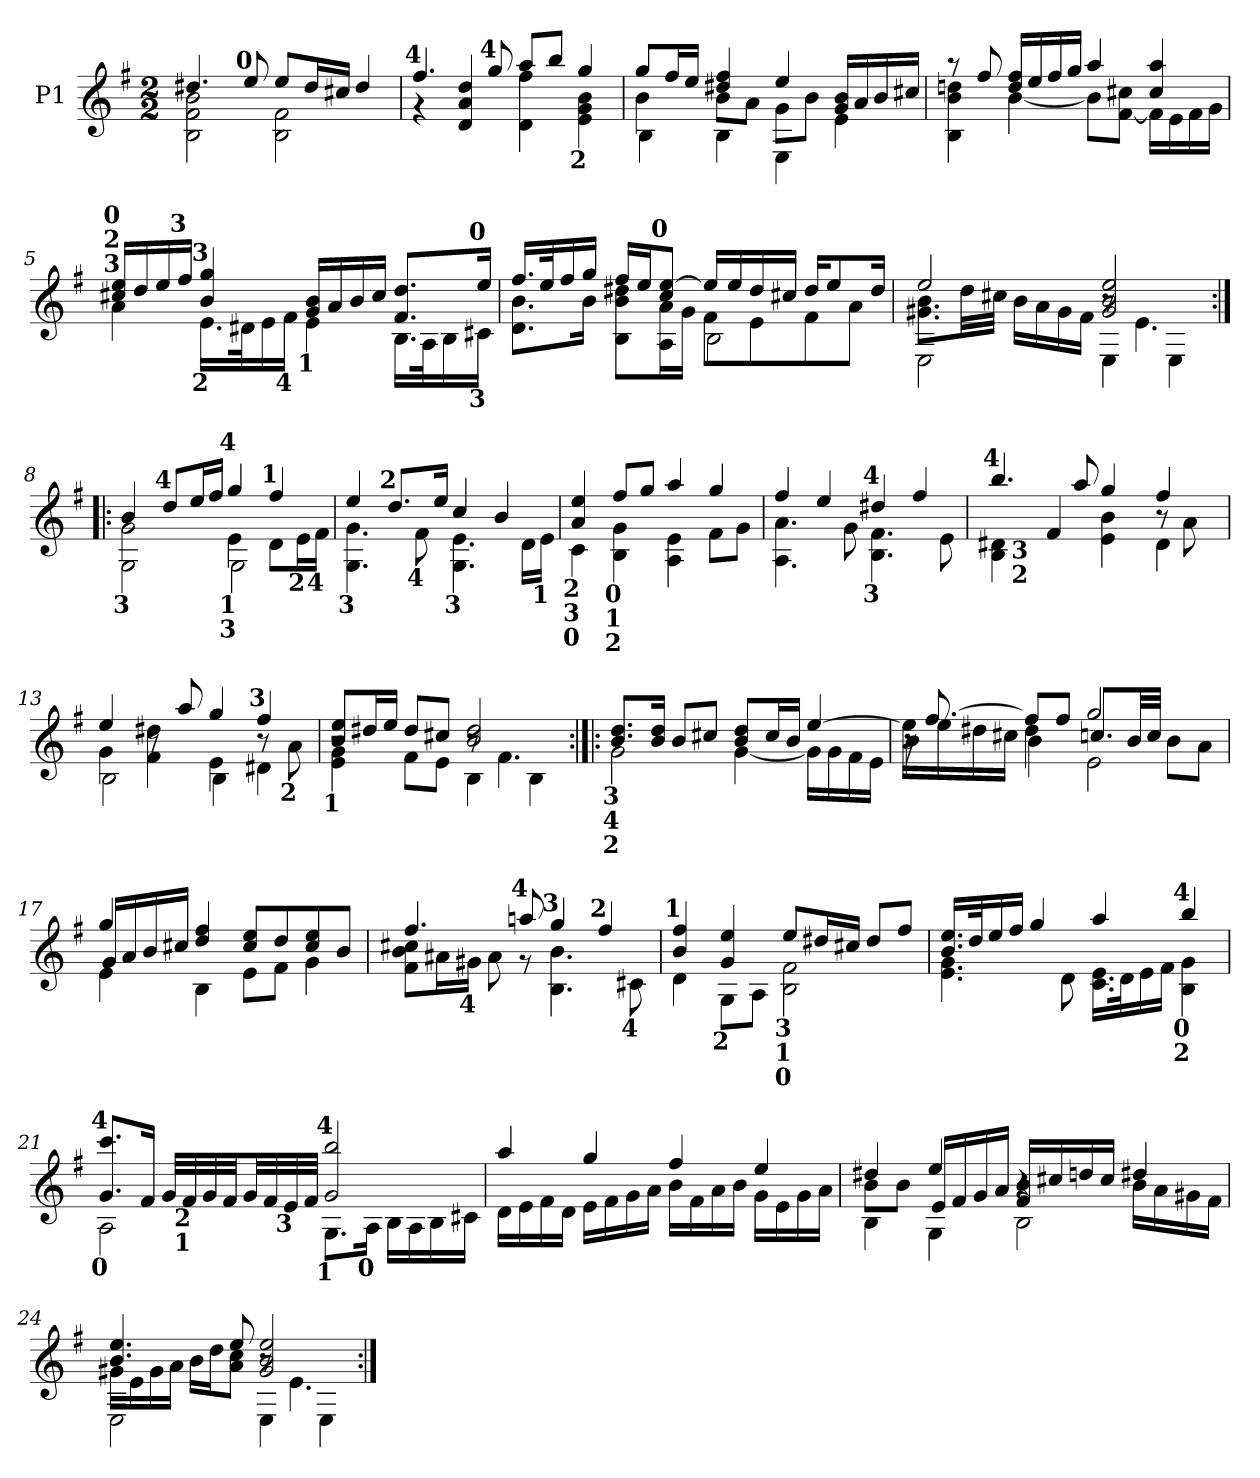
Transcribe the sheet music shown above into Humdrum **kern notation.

**kern
*part1
*staff1
*I"P1
!!LO:PB:g=z
*clefG2
*ITrd7c12
*k[f#]
*e:
*M2/2
*MM60
=1
*^
4.d#Xi/	2BBi\ 2F#i 2Bi
!LO:TX:a:B:cj:t=0	!
8ei/	.
8ei/L	2BBi\ 2F#i
16d#i/L	.
16c#Xi/JJ	.
4d#i/	.
=2	=2
!LO:TX:a:B:cj:t=4	!
4.f#i/	4r
.	4Di/ 4Ai 4di
!LO:TX:a:B:cj:t=4	!
8gi/	.
8ai/L	4Di\ 4f#i
8bi/J	.
!LO:TX:b:B:cj:t=2	!
4gi/	4Ei\ 4Gi 4Bi
=3	=3
*	*^
8gi/L	4Bi\	4BBi\
16f#i/L	.	.
16ei/JJ	.	.
4d#Xi/ 4f#i	8Bi\L	4BBi\
.	8Ai\J	.
4ei/	8Gi\L	4EEi\
.	8Bi\J	.
16Gi/ 16BiLL	4Ei\	4ryy
16Ai/	.	.
16Bi/	.	.
16c#Xi/JJ	.	.
*	*v	*v
!!LO:LB:g=z
=4	=4
8r	4BBi\ 4Bi 4dni
8f#i/	.
16di/ 16f#iLL	[<4Bi\
16ei/	.
16f#i/	.
16gi/JJ	.
4ai/	8Bi\L]
.	[<8F#i\ 8c#XiJ
4c#i/ 4ai	16F#i\LL]
.	16Ei\
.	16F#i\
.	16Gi\JJ
=5	=5
!LO:TX:a:B:cj:t=3	!
!LO:TX:a:B:cj:t=2	!
!LO:TX:a:B:cj:t=0	!
16c#Xi/ 16eiLL	4Ai\
16di/	.
16ei/	.
!LO:TX:a:B:cj:t=3	!
16f#i/JJ	.
!LO:TX:b:B:cj:t=2	!
!LO:TX:a:B:cj:t=3	!
4Bi/ 4gi	16.Ei\LL
.	32D#Xi\k
.	16Ei\
!	!LO:TX:b:B:cj:t=4
.	16F#i\JJ
!LO:TX:b:B:cj:t=1	!
16Gi/ 16BiLL	4Ei\
16Ai/	.
16Bi/	.
16c#i/JJ	.
8.F#i/ 8.diL	16.BBi\LL
.	32AAi\k
.	16BBi\
!LO:TX:a:B:cj:t=0	!
!LO:TX:b:B:cj:t=3	!
16ei/Jk	16C#Xi\JJ
!!LO:LB:g=z	!!
=6	=6
*	*^
16.f#i/LL	8.Di\ 8.BiL	2ryy
32ei/k	.	.
16f#i/	.	.
16gi/JJ	16Bi\Jk	.
16f#i/LL	8BBi\ 8Bi 8d#XiL	.
16ei/J	.	.
!LO:TX:a:B:cj:t=0	!	!
8ci/ [>8eiJ	16AAi\ 16AiL	.
.	16Gi\JJ	.
16ei/LL]	8F#i\L	2BBi\
16ei/	.	.
16d#i/	8Ei\	.
16c#Xi/JJ	.	.
16d#i/KL	8F#i\	.
8ei/	.	.
.	8Ai\J	.
16d#i/Jk	.	.
=7	=7	=7
2ei/	8.G#Xi\ 8.BiL	2EEi\
.	32di\LL	.
.	32c#Xi\JJJ	.
.	16Bi\LL	.
.	16Ai\	.
.	16G#i\	.
.	16F#i\JJ	.
2G#i/ 2Bi 2ei	8r	4EEi\
.	4.Ei\	.
.	.	4EEi\
=8:|!|:	=8:|!|:	=8:|!|:
!LO:TX:b:B:cj:t=3	!	!
4Bi/	2Gi\	2GGi\
!LO:TX:a:B:cj:t=4	!	!
8di/L	.	.
16ei/L	.	.
16f#i/JJ	.	.
!LO:TX:b:B:cj:t=1	!	!
!LO:TX:b:B:cj:t=3	!	!
!LO:TX:a:B:cj:t=4	!	!
4gi/	4Ei\	2GGi\
!LO:TX:a:B:cj:t=1	!	!
4f#i/	8Di\L	.
!	!LO:TX:b:B:cj:t=2	!
.	16Ei\L	.
!	!LO:TX:b:B:cj:t=4	!
.	16F#i\JJ	.
*	*v	*v
!!LO:LB:g=z
=9	=9
!LO:TX:b:B:cj:t=3	!
4ei/	4.GGi\ 4.Gi
!LO:TX:a:B:cj:t=2	!
8.di/L	.
!	!LO:TX:b:B:cj:t=4
.	8F#i\
16ei/Jk	.
!LO:TX:b:B:cj:t=3	!
4ci/	4.GGi\ 4.Ei
4Bi/	.
.	16Di\LL
!	!LO:TX:b:B:cj:t=1
.	16Ei\JJ
=10	=10
!LO:TX:b:B:cj:t=2	!
!LO:TX:b:B:cj:t=3	!
!LO:TX:b:B:cj:t=0	!
4Ai/ 4ei	4Ci\
!LO:TX:b:B:cj:t=0	!
!LO:TX:b:B:cj:t=1	!
!LO:TX:b:B:cj:t=2	!
8f#i/L	4BBi\ 4Gi
8gi/J	.
4ai/	4AAi\ 4Ei
4gi/	8F#i\L
.	8Gi\J
=11	=11
4f#i/	4.AAi\ 4.Ai
4ei/	.
.	8Gi\
!LO:TX:b:B:cj:t=3	!
!LO:TX:a:B:cj:t=4	!
4d#Xi/	4.BBi\ 4.F#i
4f#i/	.
.	8Ei\
=12	=12
*	*^
!LO:TX:a:B:cj:t=4	!	!
*	*	*^
4.bi/	4BBi\ 4D#Xi	2.ryy	8ryy
.	.	.	1024ryy
!	!	!	!LO:TX:b:B:cj:t=3
!	!	!	!LO:TX:b:B:cj:t=2
.	.	.	2ryy
.	4F#i/	.	.
8ai/	.	.	.
4gi/	4Ei\ 4Bi	.	.
.	.	.	4ryy
4f#i/	8r	4D#i\	.
.	8Ai\	.	.
.	.	.	16ryy
.	.	.	32ryy
.	.	.	64ryy
.	.	.	128...ryy
*	*	*v	*v
=13	=13	=13
4ei/	4Gi\	2BBi\
8r	4F#i\ 4d#Xi	.
8ai/	.	.
4gi/	4Ei\	4BBi\
!LO:TX:a:B:cj:t=3	!	!
4f#i/	8r	4D#Xi\
!	!LO:TX:b:B:cj:t=2	!
.	8Ai\	.
!!LO:LB:g=z	!!	!!
=14	=14	=14
!LO:TX:b:B:cj:t=1	!	!
8Bi/ 8eiL	4Ei\ 4Gi	2r
16d#Xi/L	.	.
16ei/JJ	.	.
8d#i/L	8F#i\L	.
8c#Xi/J	8Ei\J	.
2Bi/ 2d#i	8r	4BBi\
.	4.F#i\	.
.	.	4BBi\
=15:|!|:	=15:|!|:	=15:|!|:
!LO:TX:b:B:cj:t=3	!	!
!LO:TX:b:B:cj:t=4	!	!
!LO:TX:b:B:cj:t=2	!	!
*	*v	*v
8.Bi/ 8.diL	2Gi\
16Bi/ 16diJk	.
8Bi/L	.
8c#Xi/J	.
8Bi/ 8diL	[<4Gi\
16c#i/L	.
16Bi/JJ	.
[>4ei/	16Gi\LL]
.	16Gi\
.	16F#i\
.	16Ei\JJ
=16	=16
*	*^
16r	16ei\LL]	4Bi\
[>8.f#i/	16ei\	.
.	16d#Xi\	.
.	16c#Xi\JJ	.
8f#i/L]	4d#i\	4Bi\
8f#i/J	.	.
2gi/	8.cni/L	2Ei\
.	32Bi/LL	.
.	32ci/JJJ	.
.	8Bi\L	.
.	8Ai\J	.
!!LO:LB:g=z	!!	!!
=17	=17	=17
*	*	*^
4gi/	16Gi/LL	4ryy	4Ei\
.	16Ai/	.	.
.	16Bi/	.	.
.	16c#Xi/JJ	.	.
4di/ 4f#i	4BBi\	4ryy	2.ryy
8c#i/ 8eiL	8Ei\L	2ryy	.
8di/	8F#i\J	.	.
8c#i/ 8ei	4Gi\	.	.
8Bi/J	.	.	.
*	*v	*v	*v
=18	=18
4.f#i/	8F#i\ 8Bi 8c#XiL
.	16A#Xi\L
!	!LO:TX:b:B:cj:t=4
.	16G#Xi\JJ
.	8A#i\
!LO:TX:a:B:cj:t=4	!
8ani/	8r
!LO:TX:a:B:cj:t=3	!
4gi/	4.BBi\ 4.Bi
!LO:TX:a:B:cj:t=2	!
4f#i/	.
!	!LO:TX:b:B:cj:t=4
.	8C#Xi\
=19	=19
!LO:TX:a:B:cj:t=1	!
4Bi/ 4f#i	4Di\
!LO:TX:b:B:cj:t=2	!
4Gi/ 4ei	8GGi\L
.	8AAi\J
!LO:TX:b:B:cj:t=3	!
!LO:TX:b:B:cj:t=1	!
!LO:TX:b:B:cj:t=0	!
8ei/L	2BBi\ 2F#i
16d#Xi/L	.
16c#Xi/JJ	.
8d#i/L	.
8f#i/J	.
=20	=20
16.Bi/ 16.eiLL	4.Ei\ 4.Gi
32di/k	.
16ei/	.
16f#i/JJ	.
4gi/	.
.	8Di\
4ai/	16.Ci\ 16.EiLL
.	32Di\k
.	16Ei\
.	16F#i\JJ
!LO:TX:a:B:cj:t=4	!
!LO:TX:b:B:cj:t=0	!
!LO:TX:b:B:cj:t=2	!
4bi/	4BBi\ 4Gi
!!LO:LB:g=z	!!
=21	=21
!LO:TX:b:B:cj:t=0	!
!LO:TX:a:B:cj:t=4	!
8.Gi/ 8.cciL	2AAi\
16F#i/Jk	.
32Gi/LLL	.
!LO:TX:b:B:cj:t=2	!
!LO:TX:b:B:cj:t=1	!
32F#i/	.
32Gi/	.
32F#i/JJ	.
32Gi/LL	.
32F#i/	.
!LO:TX:b:B:cj:t=3	!
32Ei/	.
32F#i/JJJ	.
!LO:TX:b:B:cj:t=1	!
!LO:TX:a:B:cj:t=4	!
2Gi/ 2bi	8.GGi\L
!	!LO:TX:b:B:cj:t=0
.	16AAi\Jk
.	16BBi\LL
.	16AAi\
.	16BBi\
.	16C#Xi\JJ
=22	=22
4ai/	16Di\LL
.	16Ei\
.	16F#i\
.	16Di\JJ
4gi/	16Ei\LL
.	16F#i\
.	16Gi\
.	16Ai\JJ
4f#i/	16Bi\LL
.	16F#i\
.	16Ai\
.	16Bi\JJ
4ei/	16Gi\LL
.	16Ei\
.	16Gi\
.	16Ai\JJ
!!LO:LB:g=z	!!
=23	=23
*	*^
4d#Xi/	8Bi\L	4BBi\
.	8Bi\J	.
4ei/	16Ei/LL	4GGi\
.	16F#i/	.
.	16Gi/	.
.	16Ai/JJ	.
16F#i/ 16BiLL	4r	2BBi\
16c#Xi/	.	.
16dni/	.	.
16c#i/JJ	.	.
4d#Xi/	16Bi\LL	.
.	16Ai\	.
.	16G#Xi\	.
.	16F#i\JJ	.
=24	=24	=24
4.Bi/ 4.ei	16G#Xi\LL	2EEi\
.	16Ei\	.
.	16G#i\	.
.	16Ai\JJ	.
.	16Bi\LL	.
.	16di\J	.
8ei/	8Ai\ 8ciJ	.
2G#i/ 2Bi 2ei	8r	4EEi\
.	4.Ei\	.
.	.	4EEi\
*v	*v	*v
=:|!
*-
